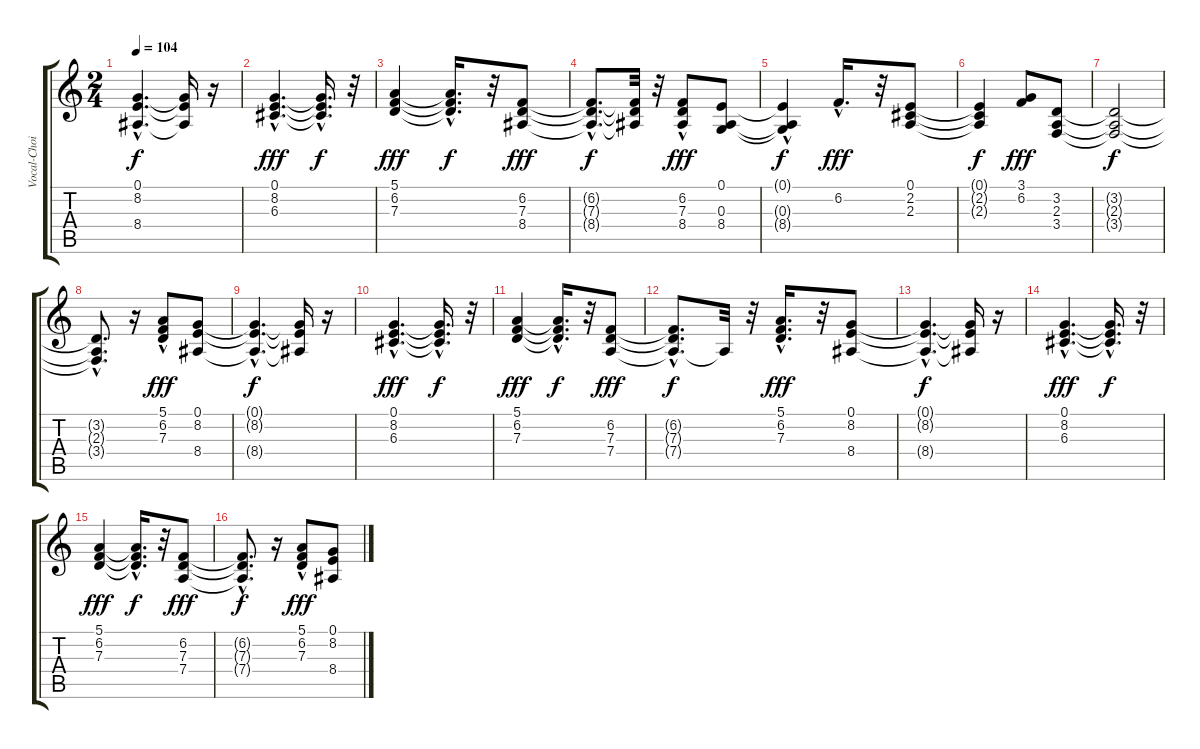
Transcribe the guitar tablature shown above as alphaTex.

\track ("Vocal-Choir" "Vocal-Choi") {instrument pad4choir}
\staff {score tabs}
\tuning (E4 B3 G3 D3 A2 E2) {hide}
\ts (2 4)
\tempo 104
\clef g2
\ks c
(0.1{hac t} 8.2{hac t} 8.4{hac t}).4{d dy f} (0.1{t} 8.2{t} 8.4{t}).16 r.16 |
(0.1{hac} 8.2{hac} 6.3{hac}).4{d dy fff} (0.1{t} 8.2{t} 6.3{hac t}).16{d dy f} r.32 |
(5.1 6.2 7.3).4{dy fff} (5.1{t} 6.2{hac t} 7.3{hac t}).16{d dy f} r.32 (6.2 7.3 8.4).8{dy fff} |
(6.2{hac t} 7.3{hac t} 8.4{hac t}).8{d dy f} (6.2{t} 7.3{t} 8.4{t}).32 r.32 (6.2 7.3{hac} 8.4).8{dy fff} (0.1 0.3 8.4).8 |
(0.1{hac t} 0.3{t} 8.4{t}).4{dy f} 6.2{hac}.16{d dy fff} r.32 (0.1 2.2 2.3).8 |
(0.1{t} 2.2{t} 2.3{t}).4{dy f} (3.1 6.2).8{dy fff} (3.2 2.3 3.4).8 |
(3.2{t} 2.3{t} 3.4{t}).2{dy f} |
(3.2{hac t} 2.3{hac t} 3.4{hac t}).8{d} r.16 (5.1 6.2{hac} 7.3).8{dy fff} (0.1 8.2 8.4).8 |
(0.1{hac t} 8.2{hac t} 8.4{hac t}).4{d dy f} (0.1{t} 8.2{t} 8.4{t}).16 r.16 |
(0.1{hac} 8.2{hac} 6.3{hac}).4{d dy fff} (0.1{t} 8.2{t} 6.3{hac t}).16{d dy f} r.32 |
(5.1 6.2 7.3).4{dy fff} (5.1{t} 6.2{t} 7.3{hac t}).16{d dy f} r.32 (6.2 7.3 7.4).8{dy fff} |
(6.2{hac t} 7.3{t} 7.4{hac t}).8{d dy f} 7.4{t}.32 r.32 (5.1{hac} 6.2{hac} 7.3{hac}).16{d dy fff} r.32 (0.1 8.2 8.4).8 |
(0.1{hac t} 8.2{hac t} 8.4{hac t}).4{d dy f} (0.1{t} 8.2{t} 8.4{t}).16 r.16 |
(0.1{hac} 8.2{hac} 6.3{hac}).4{d dy fff} (0.1{t} 8.2{t} 6.3{hac t}).16{d dy f} r.32 |
(5.1 6.2 7.3).4{dy fff} (5.1{t} 6.2{t} 7.3{hac t}).16{d dy f} r.32 (6.2 7.3 7.4).8{dy fff} |
(6.2{hac t} 7.3{t} 7.4{hac t}).8{d dy f} r.16 (5.1{hac} 6.2{hac} 7.3).8{dy fff} (0.1 8.2 8.4).8
